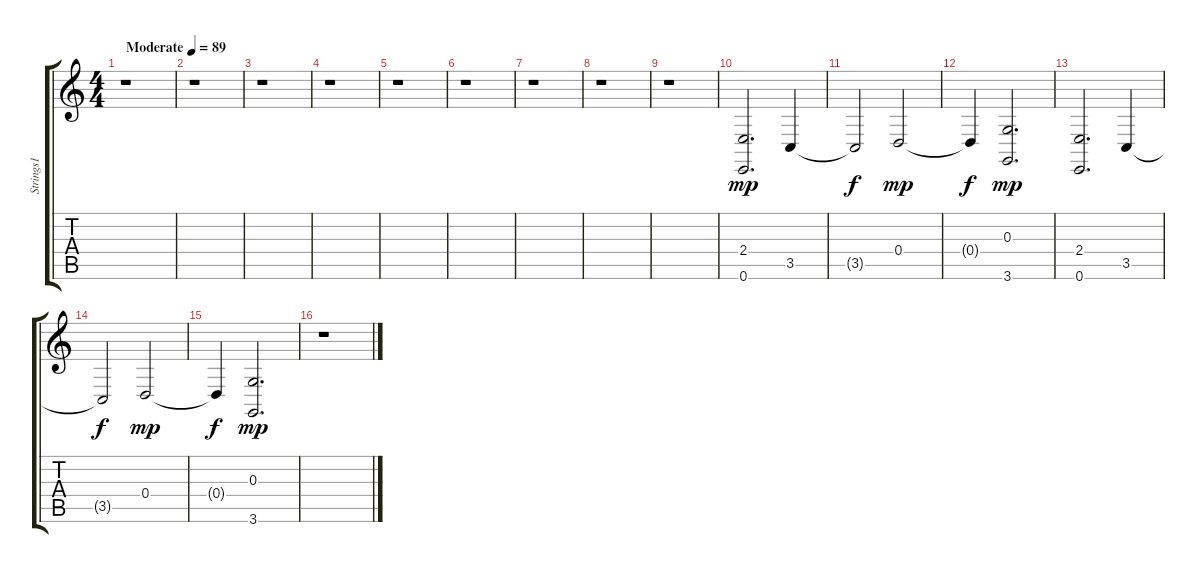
\track ("Strings1" "Strings1") {instrument stringensemble1}
\staff {score tabs}
\tuning (E4 B3 G3 D3 A2 E2) {hide}
\ts (4 4)
\tempo (89 "Moderate")
\clef g2
\ks c
r.1{dy mp instrument stringensemble1} |
r.1 |
r.1 |
r.1 |
r.1 |
r.1 |
r.1 |
r.1 |
r.1 |
(2.4 0.6).2{d} 3.5.4 |
3.5{t}.2{dy f} 0.4.2{dy mp} |
0.4{t}.4{dy f} (0.3 3.6).2{d dy mp} |
(2.4 0.6).2{d} 3.5.4 |
3.5{t}.2{dy f} 0.4.2{dy mp} |
0.4{t}.4{dy f} (0.3 3.6).2{d dy mp} |
r.1
